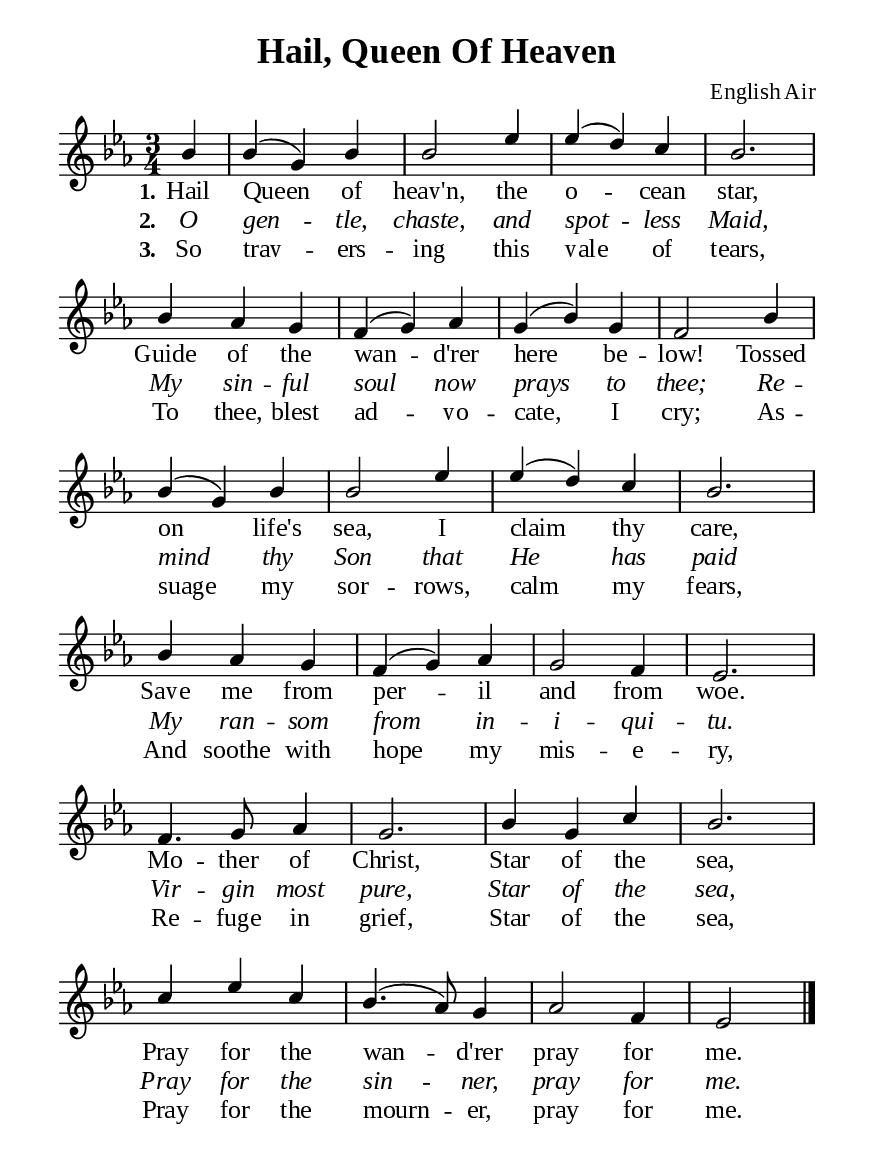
\version "2.18.2"

\header {
  title = "Hail, Queen Of Heaven"
  composer = "English Air"
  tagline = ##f
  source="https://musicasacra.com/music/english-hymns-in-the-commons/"
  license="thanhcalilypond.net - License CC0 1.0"
}

global= {
  \key ees \major
  \time 3/4
  \override Score.BarNumber.break-visibility = ##(#f #f #f)
  \override Lyrics.LyricSpace.minimum-distance = #3.0
}

\paper {
  #(set-paper-size "a5")
  top-margin = 10\mm
  bottom-margin = 5\mm
  left-margin = 10\mm
  right-margin = 10\mm
  indent = #0
  #(define fonts
	 (make-pango-font-tree "Liberation Serif"
	 		       "Liberation Serif"
			       "Liberation Serif"
			       (/ 20 20)))
  system-system-spacing = #'((basic-distance . 2.5) (padding . 2.5))
}

printItalic = \with {
  \override LyricText.font-shape = #'italic
}

% Verse music
musicVerseSoprano = \relative c'' {
                    \partial 4 bes4 |
  %{	01	%} bes (g) bes |
  %{	02	%} bes2 ees4 |
  %{	03	%} ees (d) c |
  %{	04	%} bes2. |
  %{	05	%} bes4 aes g |
  %{	06	%} f (g) aes |
  %{	07	%} g (bes) g |
  %{	08	%} f2 bes4 |
  %{	09	%} bes (g) bes |
  %{	10	%} bes2 ees4 |
  %{	11	%} ees (d) c |
  %{	12	%} bes2. |
  %{	13	%} bes4 aes g |
  %{	14	%} f (g) aes |
  %{	15	%} g2 f4 |
  %{	16	%} ees2. |
  %{	17	%} f4. g8 aes4 |
  %{	18	%} g2. |
  %{	19	%} bes4 g c |
  %{	20	%} bes2. |
  %{	21	%} c4 ees c |
  %{	22	%} bes4. (aes8) g4 |
  %{	23	%} aes2 f4 |
                    ees2 \bar "|."
}

% Verse lyrics
verseOne = \lyricmode {
  \set stanza = #"1."
  Hail Queen of heav'n, the o -- cean star,
  Guide of the wan -- d'rer here be -- low!
  Tossed on life's sea, I claim thy care,
  Save me from per -- il and from woe.
  Mo -- ther of Christ, Star of the sea,
  Pray for the wan -- d'rer pray for me.
}

verseTwo = \lyricmode {
  \set stanza = #"2."
  O gen -- tle, chaste, and spot -- less Maid,
  My sin -- ful soul now prays to thee;
  Re -- mind thy Son that He has paid
  My ran -- som from in -- i -- qui -- tu.
  Vir -- gin most pure, Star of the sea,
  Pray for the sin -- ner, pray for me.
}

verseThree = \lyricmode {
  \set stanza = #"3."
  So trav -- ers -- ing this vale of tears,
  To thee, blest ad -- vo -- cate, I cry;
  As -- suage my sor -- rows, calm my fears,
  And soothe with hope my mis -- e -- ry,
  Re -- fuge in grief, Star of the sea,
  Pray for the mourn -- er, pray for me.
}

% Layout
\score {
    \new ChoirStaff <<
      \new Staff <<
        \clef "treble"
        \new Voice = "sopranos" { \global \stemUp \slurUp \musicVerseSoprano }
      >>
      \new Lyrics \lyricsto sopranos \verseOne
      \new Lyrics \printItalic \lyricsto sopranos \verseTwo
      \new Lyrics \lyricsto sopranos \verseThree
    >>
}
